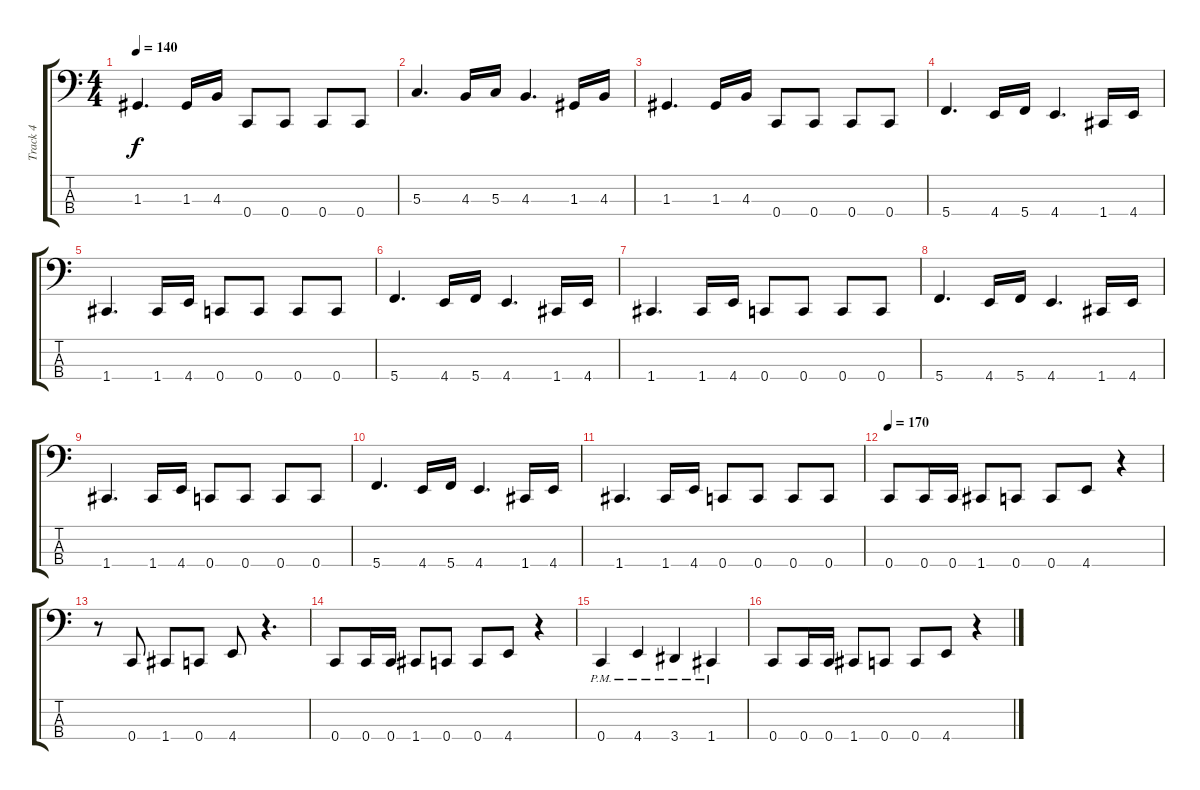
\track ("Track 4" "Track 4") {instrument electricbasspick}
\staff {score tabs}
\tuning (F2 C2 G1 C1) {hide}
\ts (4 4)
\tempo 140
\clef f4
\ks c
1.3.4{d dy f} 1.3.16 4.3.16 0.4.8 0.4.8 0.4.8 0.4.8 |
5.3.4{d} 4.3.16 5.3.16 4.3.4{d} 1.3.16 4.3.16 |
1.3.4{d} 1.3.16 4.3.16 0.4.8 0.4.8 0.4.8 0.4.8 |
5.4.4{d} 4.4.16 5.4.16 4.4.4{d} 1.4.16 4.4.16 |
1.4.4{d} 1.4.16 4.4.16 0.4.8 0.4.8 0.4.8 0.4.8 |
5.4.4{d} 4.4.16 5.4.16 4.4.4{d} 1.4.16 4.4.16 |
1.4.4{d} 1.4.16 4.4.16 0.4.8 0.4.8 0.4.8 0.4.8 |
5.4.4{d} 4.4.16 5.4.16 4.4.4{d} 1.4.16 4.4.16 |
1.4.4{d} 1.4.16 4.4.16 0.4.8 0.4.8 0.4.8 0.4.8 |
5.4.4{d} 4.4.16 5.4.16 4.4.4{d} 1.4.16 4.4.16 |
1.4.4{d} 1.4.16 4.4.16 0.4.8 0.4.8 0.4.8 0.4.8 |
\tempo 170
0.4.8 0.4.16 0.4.16 1.4.8 0.4.8 0.4.8 4.4.8 r.4 |
r.8 0.4.8 1.4.8 0.4.8 4.4.8 r.4{d} |
0.4.8 0.4.16 0.4.16 1.4.8 0.4.8 0.4.8 4.4.8 r.4 |
0.4{pm}.4 4.4{pm}.4 3.4{pm}.4 1.4{pm}.4 |
0.4.8 0.4.16 0.4.16 1.4.8 0.4.8 0.4.8 4.4.8 r.4
